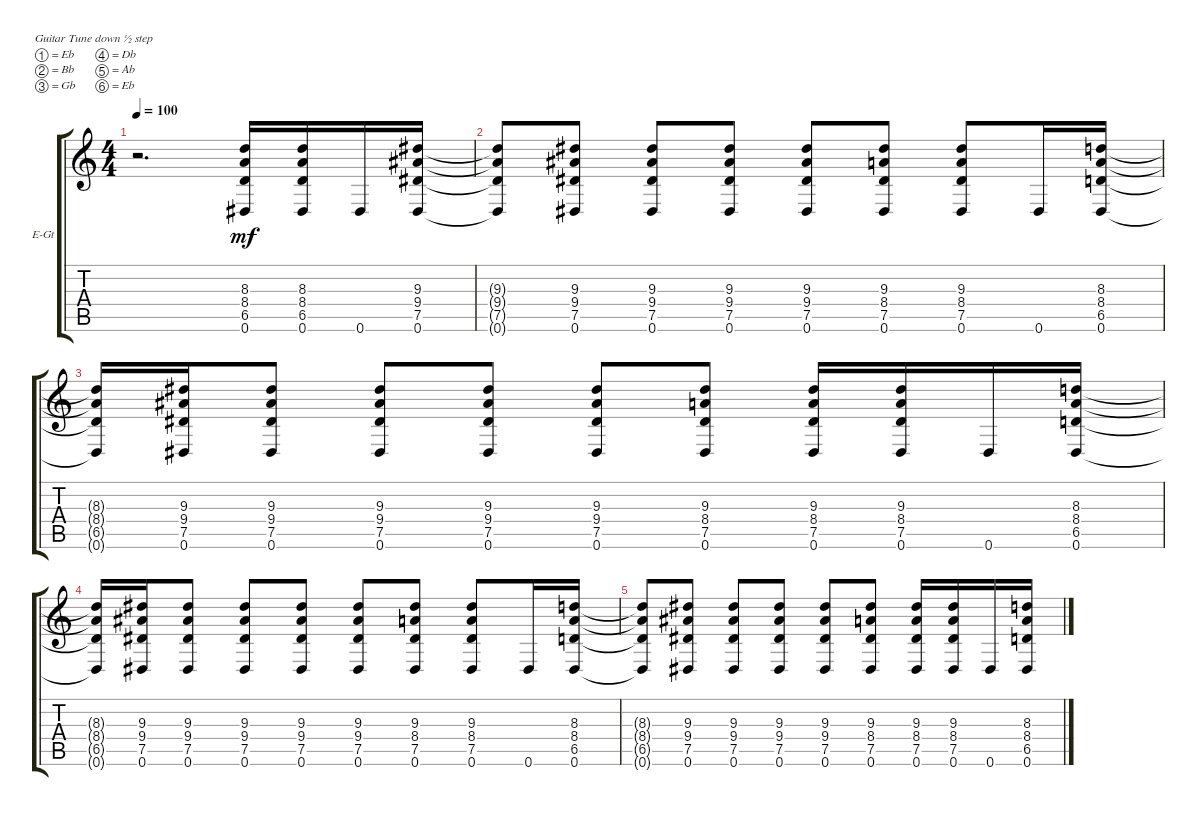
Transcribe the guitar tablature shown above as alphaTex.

\defaultSystemsLayout 4
\bracketExtendMode groupsimilarinstruments
\firstSystemTrackNameOrientation horizontal
\otherSystemsTrackNameOrientation horizontal
\track ("Electric Guitar" "E-Gt") {instrument overdrivenguitar}
\staff {score tabs}
\tuning (Eb4 Bb3 Gb3 Db3 Ab2 Eb2)
\ts (4 4)
\tempo 100
\clef g2
\ks c
r.2{d dy mf instrument overdrivenguitar} (6.5 8.4 8.3 0.6).16 (6.5 8.4 8.3 0.6).16 0.6.16 (7.5 9.4 9.3 0.6).16 |
(7.5{t} 9.4{t} 9.3{t} 0.6{t}).8 (9.4 9.3 0.6 7.5).8 (7.5 9.4 9.3 0.6).8 (7.5 9.4 9.3 0.6).8 (7.5 9.4 9.3 0.6).8 (0.6 7.5 8.4 9.3).8 (0.6 7.5 8.4 9.3).8 0.6.16 (6.5 8.4 8.3 0.6).16 |
(6.5{t} 8.4{t} 8.3{t} 0.6{t}).16 (0.6 7.5 9.4 9.3).16 (7.5 9.4 9.3 0.6).8 (7.5 9.4 9.3 0.6).8 (7.5 9.4 9.3 0.6).8 (7.5 9.4 9.3 0.6).8 (0.6 7.5 8.4 9.3).8 (0.6 7.5 8.4 9.3).16 (0.6 7.5 8.4 9.3).16 0.6.16 (6.5 8.4 8.3 0.6).16 |
(6.5{t} 8.4{t} 8.3{t} 0.6{t}).16 (7.5 9.4 9.3 0.6).16 (7.5 9.4 9.3 0.6).8 (7.5 9.4 9.3 0.6).8 (7.5 9.4 9.3 0.6).8 (7.5 9.4 9.3 0.6).8 (0.6 7.5 8.4 9.3).8 (0.6 7.5 8.4 9.3).8 0.6.16 (6.5 8.4 8.3 0.6).16 |
(6.5{t} 8.4{t} 8.3{t} 0.6{t}).8 (7.5 9.4 9.3 0.6).8 (7.5 9.4 9.3 0.6).8 (7.5 9.4 9.3 0.6).8 (7.5 9.4 9.3 0.6).8 (0.6 7.5 8.4 9.3).8 (0.6 7.5 8.4 9.3).16 (0.6 7.5 8.4 9.3).16 0.6.16 (6.5 8.4 8.3 0.6).16
